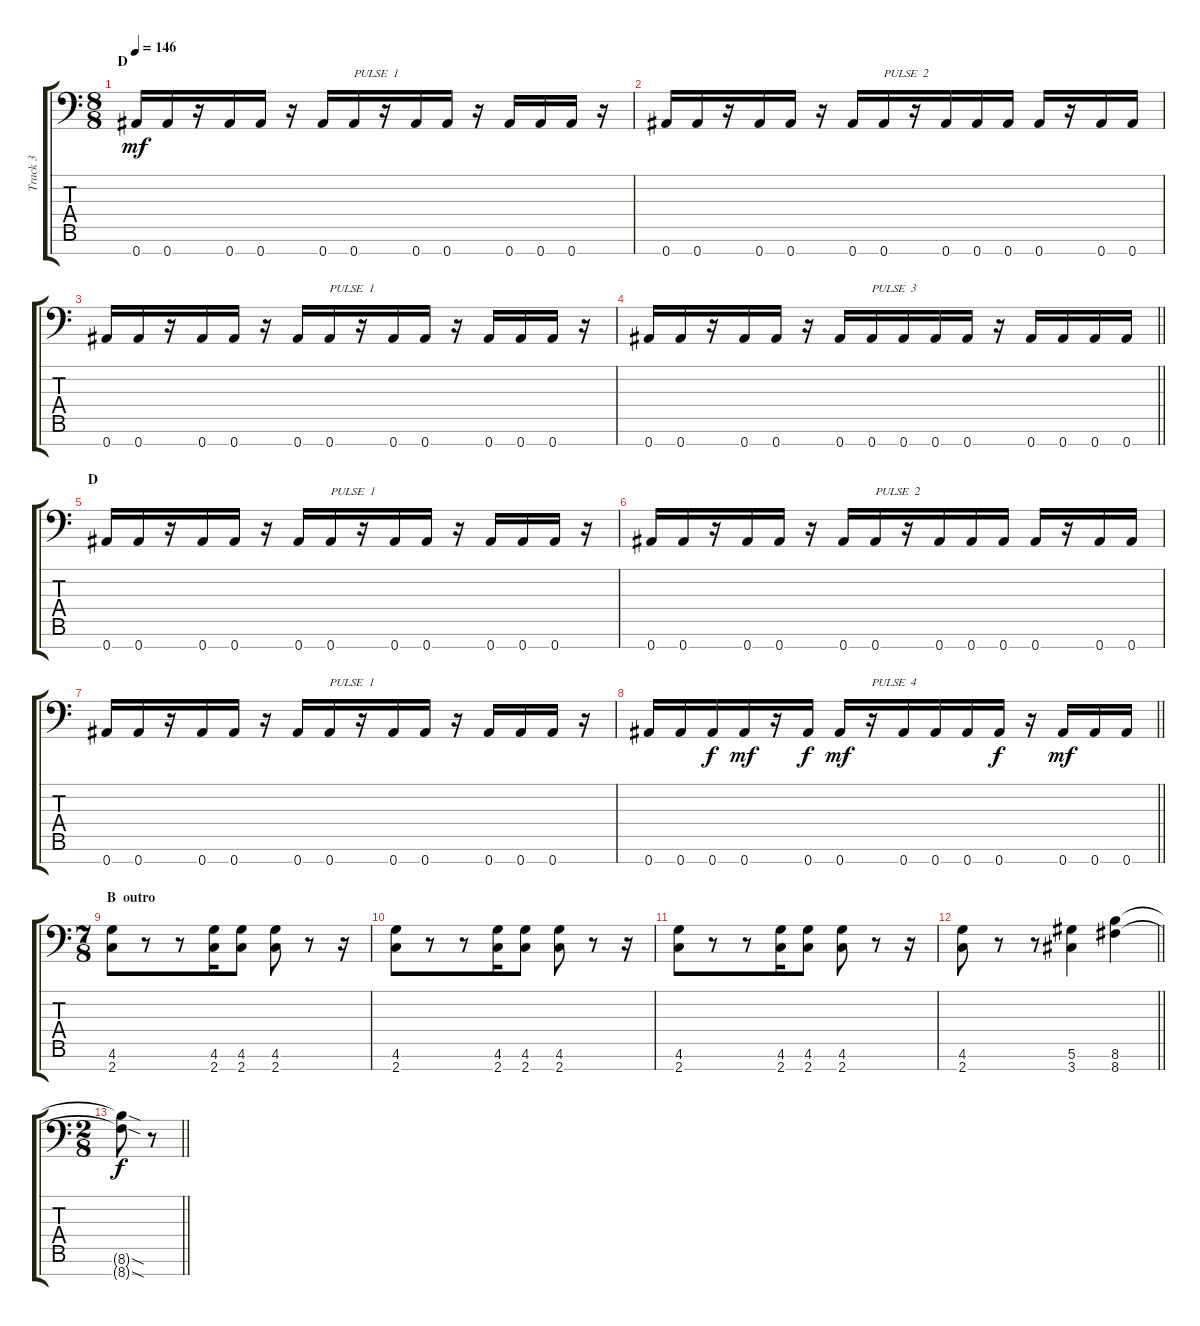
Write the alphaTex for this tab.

\track ("Track 3" "Track 3") {instrument distortionguitar}
\staff {score tabs}
\tuning (Eb4 Bb3 Gb3 Db3 Ab2 Eb2 Bb1) {hide}
\ts (8 8)
\section ("" "D")
\tempo 146
\clef f4
\ks c
0.7.16{dy mf} 0.7.16 r.16 0.7.16 0.7.16 r.16 0.7.16 0.7.16{txt "PULSE  1"} r.16 0.7.16 0.7.16 r.16 0.7.16 0.7.16 0.7.16 r.16 |
0.7.16 0.7.16 r.16 0.7.16 0.7.16 r.16 0.7.16 0.7.16{txt "PULSE  2"} r.16 0.7.16 0.7.16 0.7.16 0.7.16 r.16 0.7.16 0.7.16 |
0.7.16 0.7.16 r.16 0.7.16 0.7.16 r.16 0.7.16 0.7.16{txt "PULSE  1"} r.16 0.7.16 0.7.16 r.16 0.7.16 0.7.16 0.7.16 r.16 |
\barLineRight lightlight
0.7.16 0.7.16 r.16 0.7.16 0.7.16 r.16 0.7.16 0.7.16{txt "PULSE  3"} 0.7.16 0.7.16 0.7.16 r.16 0.7.16 0.7.16 0.7.16 0.7.16 |
\section ("" "D")
0.7.16 0.7.16 r.16 0.7.16 0.7.16 r.16 0.7.16 0.7.16{txt "PULSE  1"} r.16 0.7.16 0.7.16 r.16 0.7.16 0.7.16 0.7.16 r.16 |
0.7.16 0.7.16 r.16 0.7.16 0.7.16 r.16 0.7.16 0.7.16{txt "PULSE  2"} r.16 0.7.16 0.7.16 0.7.16 0.7.16 r.16 0.7.16 0.7.16 |
0.7.16 0.7.16 r.16 0.7.16 0.7.16 r.16 0.7.16 0.7.16{txt "PULSE  1"} r.16 0.7.16 0.7.16 r.16 0.7.16 0.7.16 0.7.16 r.16 |
\barLineRight lightlight
0.7.16 0.7.16 0.7.16{dy f} 0.7.16{dy mf} r.16 0.7.16{dy f} 0.7.16{dy mf} r.16{txt "PULSE  4"} 0.7.16 0.7.16 0.7.16 0.7.16{dy f} r.16 0.7.16{dy mf} 0.7.16 0.7.16 |
\ts (7 8)
\section ("" "B  outro")
(4.6 2.7).8 r.8 r.8 (4.6 2.7).16 (4.6 2.7).8 (4.6 2.7).8 r.8 r.16 |
(4.6 2.7).8 r.8 r.8 (4.6 2.7).16 (4.6 2.7).8 (4.6 2.7).8 r.8 r.16 |
(4.6 2.7).8 r.8 r.8 (4.6 2.7).16 (4.6 2.7).8 (4.6 2.7).8 r.8 r.16 |
\barLineRight lightlight
(4.6 2.7).8 r.8 r.8 (5.6 3.7).4 (8.6 8.7).4 |
\ts (2 8)
\barLineRight lightlight
(8.6{sod t} 8.7{sod t}).8{dy f} r.8
